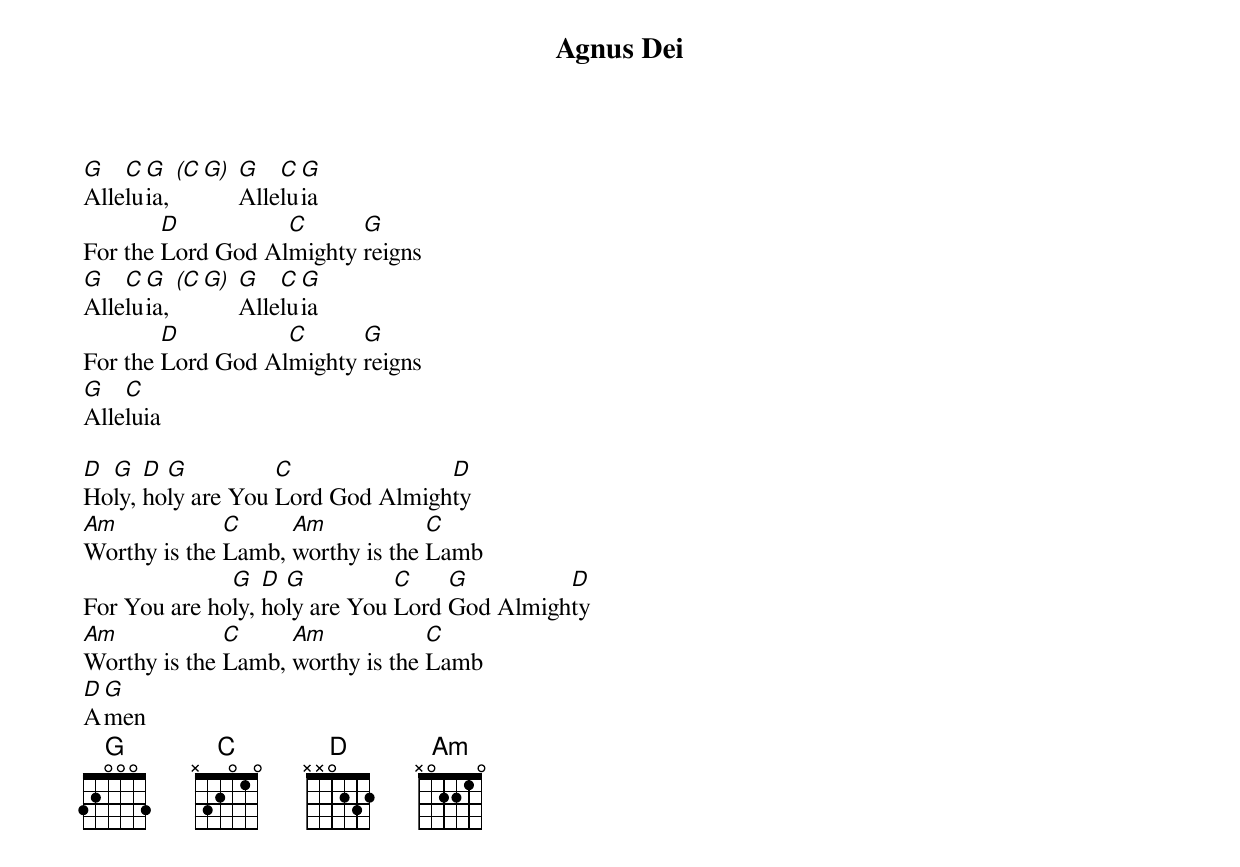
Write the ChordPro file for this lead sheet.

{title: Agnus Dei}
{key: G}
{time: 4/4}
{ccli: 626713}
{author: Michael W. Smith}
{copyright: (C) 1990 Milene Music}

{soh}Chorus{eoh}
[G]Alle[C]lu[G]ia, [(C G)] [G]Alle[C]lu[G]ia
For the [D]Lord God Al[C]mighty [G]reigns
[G]Alle[C]lu[G]ia, [(C G)] [G]Alle[C]lu[G]ia
For the [D]Lord God Al[C]mighty [G]reigns
[G]Alle[C]luia

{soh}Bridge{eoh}
[D]Ho[G]ly, [D]ho[G]ly are You [C]Lord God Almigh[D]ty
[Am]Worthy is the [C]Lamb, [Am]worthy is the [C]Lamb
For You are ho[G]ly, [D]ho[G]ly are You [C]Lord [G]God Almigh[D]ty
[Am]Worthy is the [C]Lamb, [Am]worthy is the [C]Lamb
[D]A[G]men
